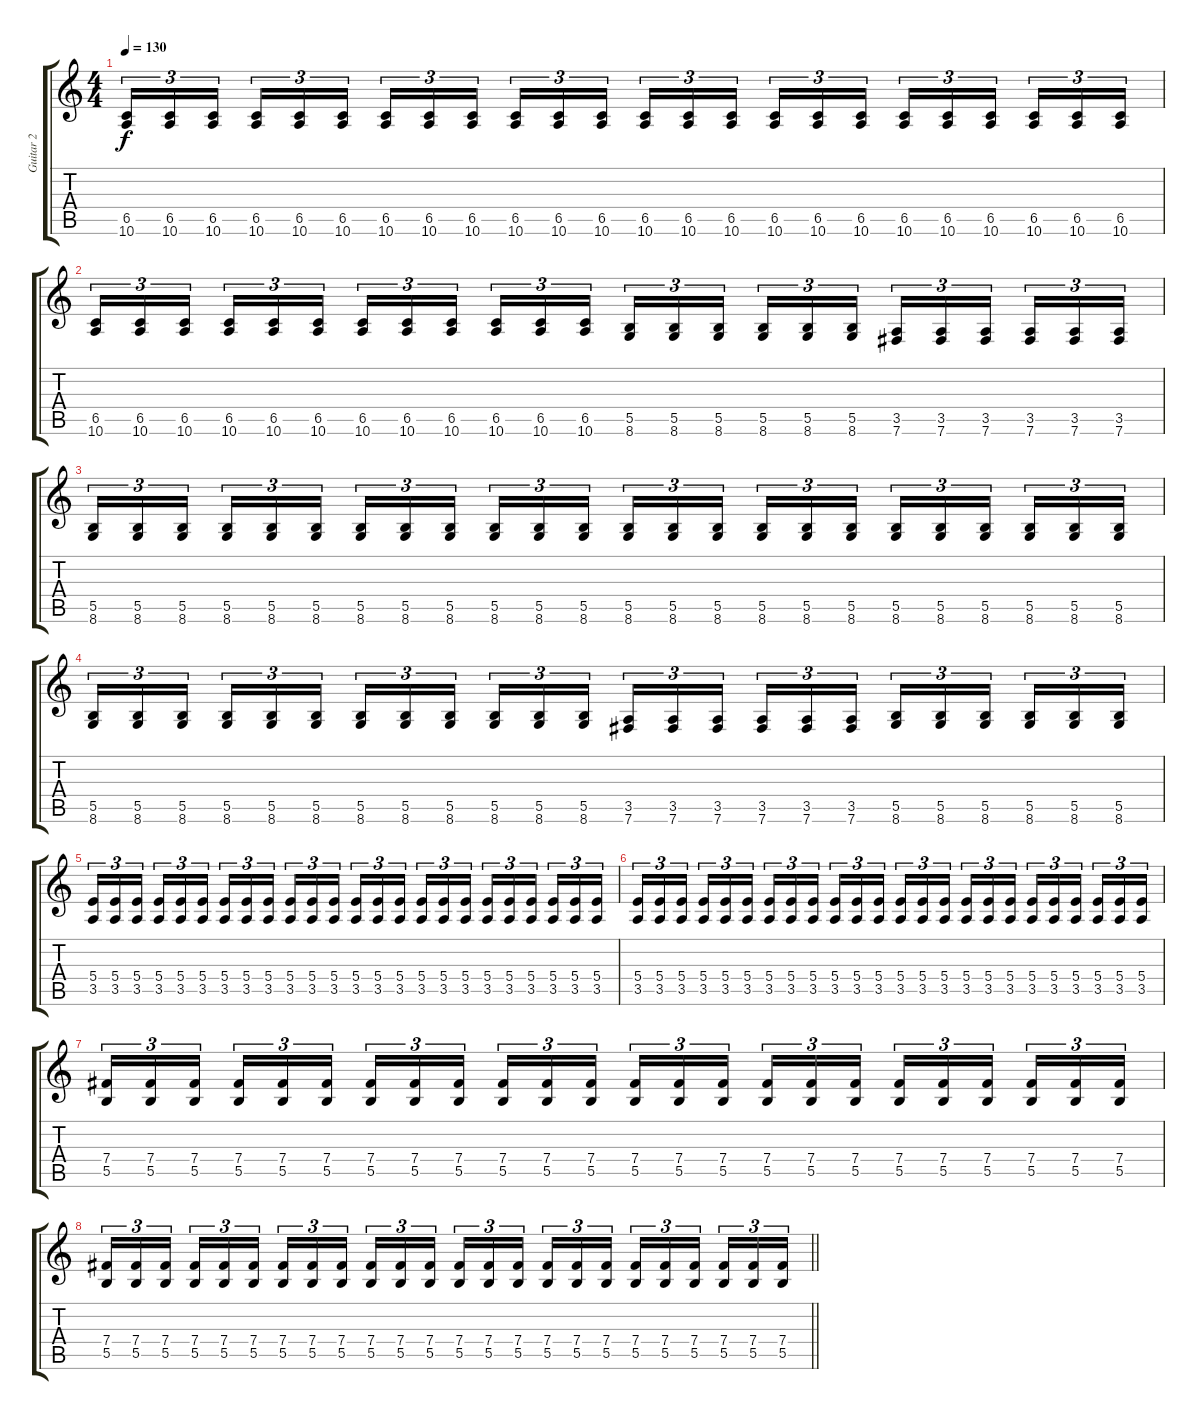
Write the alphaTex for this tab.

\track ("Guitar 2" "Guitar 2") {instrument overdrivenguitar}
\staff {score tabs}
\tuning (Db4 Ab3 E3 B2 Gb2 B1) {hide}
\ts (4 4)
\tempo 130
\clef g2
\ks c
(6.5 10.6).16{tu (3 2) dy f} (6.5 10.6).16{tu (3 2)} (6.5 10.6).16{tu (3 2) beam splitsecondary} (6.5 10.6).16{tu (3 2)} (6.5 10.6).16{tu (3 2)} (6.5 10.6).16{tu (3 2)} (6.5 10.6).16{tu (3 2)} (6.5 10.6).16{tu (3 2)} (6.5 10.6).16{tu (3 2) beam splitsecondary} (6.5 10.6).16{tu (3 2)} (6.5 10.6).16{tu (3 2)} (6.5 10.6).16{tu (3 2)} (6.5 10.6).16{tu (3 2)} (6.5 10.6).16{tu (3 2)} (6.5 10.6).16{tu (3 2) beam splitsecondary} (6.5 10.6).16{tu (3 2)} (6.5 10.6).16{tu (3 2)} (6.5 10.6).16{tu (3 2)} (6.5 10.6).16{tu (3 2)} (6.5 10.6).16{tu (3 2)} (6.5 10.6).16{tu (3 2) beam splitsecondary} (6.5 10.6).16{tu (3 2)} (6.5 10.6).16{tu (3 2)} (6.5 10.6).16{tu (3 2)} |
(6.5 10.6).16{tu (3 2)} (6.5 10.6).16{tu (3 2)} (6.5 10.6).16{tu (3 2) beam splitsecondary} (6.5 10.6).16{tu (3 2)} (6.5 10.6).16{tu (3 2)} (6.5 10.6).16{tu (3 2)} (6.5 10.6).16{tu (3 2)} (6.5 10.6).16{tu (3 2)} (6.5 10.6).16{tu (3 2) beam splitsecondary} (6.5 10.6).16{tu (3 2)} (6.5 10.6).16{tu (3 2)} (6.5 10.6).16{tu (3 2)} (5.5 8.6).16{tu (3 2)} (5.5 8.6).16{tu (3 2)} (5.5 8.6).16{tu (3 2) beam splitsecondary} (5.5 8.6).16{tu (3 2)} (5.5 8.6).16{tu (3 2)} (5.5 8.6).16{tu (3 2)} (3.5 7.6).16{tu (3 2)} (3.5 7.6).16{tu (3 2)} (3.5 7.6).16{tu (3 2) beam splitsecondary} (3.5 7.6).16{tu (3 2)} (3.5 7.6).16{tu (3 2)} (3.5 7.6).16{tu (3 2)} |
(5.5 8.6).16{tu (3 2)} (5.5 8.6).16{tu (3 2)} (5.5 8.6).16{tu (3 2) beam splitsecondary} (5.5 8.6).16{tu (3 2)} (5.5 8.6).16{tu (3 2)} (5.5 8.6).16{tu (3 2)} (5.5 8.6).16{tu (3 2)} (5.5 8.6).16{tu (3 2)} (5.5 8.6).16{tu (3 2) beam splitsecondary} (5.5 8.6).16{tu (3 2)} (5.5 8.6).16{tu (3 2)} (5.5 8.6).16{tu (3 2)} (5.5 8.6).16{tu (3 2)} (5.5 8.6).16{tu (3 2)} (5.5 8.6).16{tu (3 2) beam splitsecondary} (5.5 8.6).16{tu (3 2)} (5.5 8.6).16{tu (3 2)} (5.5 8.6).16{tu (3 2)} (5.5 8.6).16{tu (3 2)} (5.5 8.6).16{tu (3 2)} (5.5 8.6).16{tu (3 2) beam splitsecondary} (5.5 8.6).16{tu (3 2)} (5.5 8.6).16{tu (3 2)} (5.5 8.6).16{tu (3 2)} |
(5.5 8.6).16{tu (3 2)} (5.5 8.6).16{tu (3 2)} (5.5 8.6).16{tu (3 2) beam splitsecondary} (5.5 8.6).16{tu (3 2)} (5.5 8.6).16{tu (3 2)} (5.5 8.6).16{tu (3 2)} (5.5 8.6).16{tu (3 2)} (5.5 8.6).16{tu (3 2)} (5.5 8.6).16{tu (3 2) beam splitsecondary} (5.5 8.6).16{tu (3 2)} (5.5 8.6).16{tu (3 2)} (5.5 8.6).16{tu (3 2)} (3.5 7.6).16{tu (3 2)} (3.5 7.6).16{tu (3 2)} (3.5 7.6).16{tu (3 2) beam splitsecondary} (3.5 7.6).16{tu (3 2)} (3.5 7.6).16{tu (3 2)} (3.5 7.6).16{tu (3 2)} (5.5 8.6).16{tu (3 2)} (5.5 8.6).16{tu (3 2)} (5.5 8.6).16{tu (3 2) beam splitsecondary} (5.5 8.6).16{tu (3 2)} (5.5 8.6).16{tu (3 2)} (5.5 8.6).16{tu (3 2)} |
(5.4 3.5).16{tu (3 2)} (5.4 3.5).16{tu (3 2)} (5.4 3.5).16{tu (3 2) beam splitsecondary} (5.4 3.5).16{tu (3 2)} (5.4 3.5).16{tu (3 2)} (5.4 3.5).16{tu (3 2)} (5.4 3.5).16{tu (3 2)} (5.4 3.5).16{tu (3 2)} (5.4 3.5).16{tu (3 2) beam splitsecondary} (5.4 3.5).16{tu (3 2)} (5.4 3.5).16{tu (3 2)} (5.4 3.5).16{tu (3 2)} (5.4 3.5).16{tu (3 2)} (5.4 3.5).16{tu (3 2)} (5.4 3.5).16{tu (3 2) beam splitsecondary} (5.4 3.5).16{tu (3 2)} (5.4 3.5).16{tu (3 2)} (5.4 3.5).16{tu (3 2)} (5.4 3.5).16{tu (3 2)} (5.4 3.5).16{tu (3 2)} (5.4 3.5).16{tu (3 2) beam splitsecondary} (5.4 3.5).16{tu (3 2)} (5.4 3.5).16{tu (3 2)} (5.4 3.5).16{tu (3 2)} |
(5.4 3.5).16{tu (3 2)} (5.4 3.5).16{tu (3 2)} (5.4 3.5).16{tu (3 2) beam splitsecondary} (5.4 3.5).16{tu (3 2)} (5.4 3.5).16{tu (3 2)} (5.4 3.5).16{tu (3 2)} (5.4 3.5).16{tu (3 2)} (5.4 3.5).16{tu (3 2)} (5.4 3.5).16{tu (3 2) beam splitsecondary} (5.4 3.5).16{tu (3 2)} (5.4 3.5).16{tu (3 2)} (5.4 3.5).16{tu (3 2)} (5.4 3.5).16{tu (3 2)} (5.4 3.5).16{tu (3 2)} (5.4 3.5).16{tu (3 2) beam splitsecondary} (5.4 3.5).16{tu (3 2)} (5.4 3.5).16{tu (3 2)} (5.4 3.5).16{tu (3 2)} (5.4 3.5).16{tu (3 2)} (5.4 3.5).16{tu (3 2)} (5.4 3.5).16{tu (3 2) beam splitsecondary} (5.4 3.5).16{tu (3 2)} (5.4 3.5).16{tu (3 2)} (5.4 3.5).16{tu (3 2)} |
(7.4 5.5).16{tu (3 2)} (7.4 5.5).16{tu (3 2)} (7.4 5.5).16{tu (3 2) beam splitsecondary} (7.4 5.5).16{tu (3 2)} (7.4 5.5).16{tu (3 2)} (7.4 5.5).16{tu (3 2)} (7.4 5.5).16{tu (3 2)} (7.4 5.5).16{tu (3 2)} (7.4 5.5).16{tu (3 2) beam splitsecondary} (7.4 5.5).16{tu (3 2)} (7.4 5.5).16{tu (3 2)} (7.4 5.5).16{tu (3 2)} (7.4 5.5).16{tu (3 2)} (7.4 5.5).16{tu (3 2)} (7.4 5.5).16{tu (3 2) beam splitsecondary} (7.4 5.5).16{tu (3 2)} (7.4 5.5).16{tu (3 2)} (7.4 5.5).16{tu (3 2)} (7.4 5.5).16{tu (3 2)} (7.4 5.5).16{tu (3 2)} (7.4 5.5).16{tu (3 2) beam splitsecondary} (7.4 5.5).16{tu (3 2)} (7.4 5.5).16{tu (3 2)} (7.4 5.5).16{tu (3 2)} |
\barLineRight lightlight
(7.4 5.5).16{tu (3 2)} (7.4 5.5).16{tu (3 2)} (7.4 5.5).16{tu (3 2) beam splitsecondary} (7.4 5.5).16{tu (3 2)} (7.4 5.5).16{tu (3 2)} (7.4 5.5).16{tu (3 2)} (7.4 5.5).16{tu (3 2)} (7.4 5.5).16{tu (3 2)} (7.4 5.5).16{tu (3 2) beam splitsecondary} (7.4 5.5).16{tu (3 2)} (7.4 5.5).16{tu (3 2)} (7.4 5.5).16{tu (3 2)} (7.4 5.5).16{tu (3 2)} (7.4 5.5).16{tu (3 2)} (7.4 5.5).16{tu (3 2) beam splitsecondary} (7.4 5.5).16{tu (3 2)} (7.4 5.5).16{tu (3 2)} (7.4 5.5).16{tu (3 2)} (7.4 5.5).16{tu (3 2)} (7.4 5.5).16{tu (3 2)} (7.4 5.5).16{tu (3 2) beam splitsecondary} (7.4 5.5).16{tu (3 2)} (7.4 5.5).16{tu (3 2)} (7.4 5.5).16{tu (3 2)}
